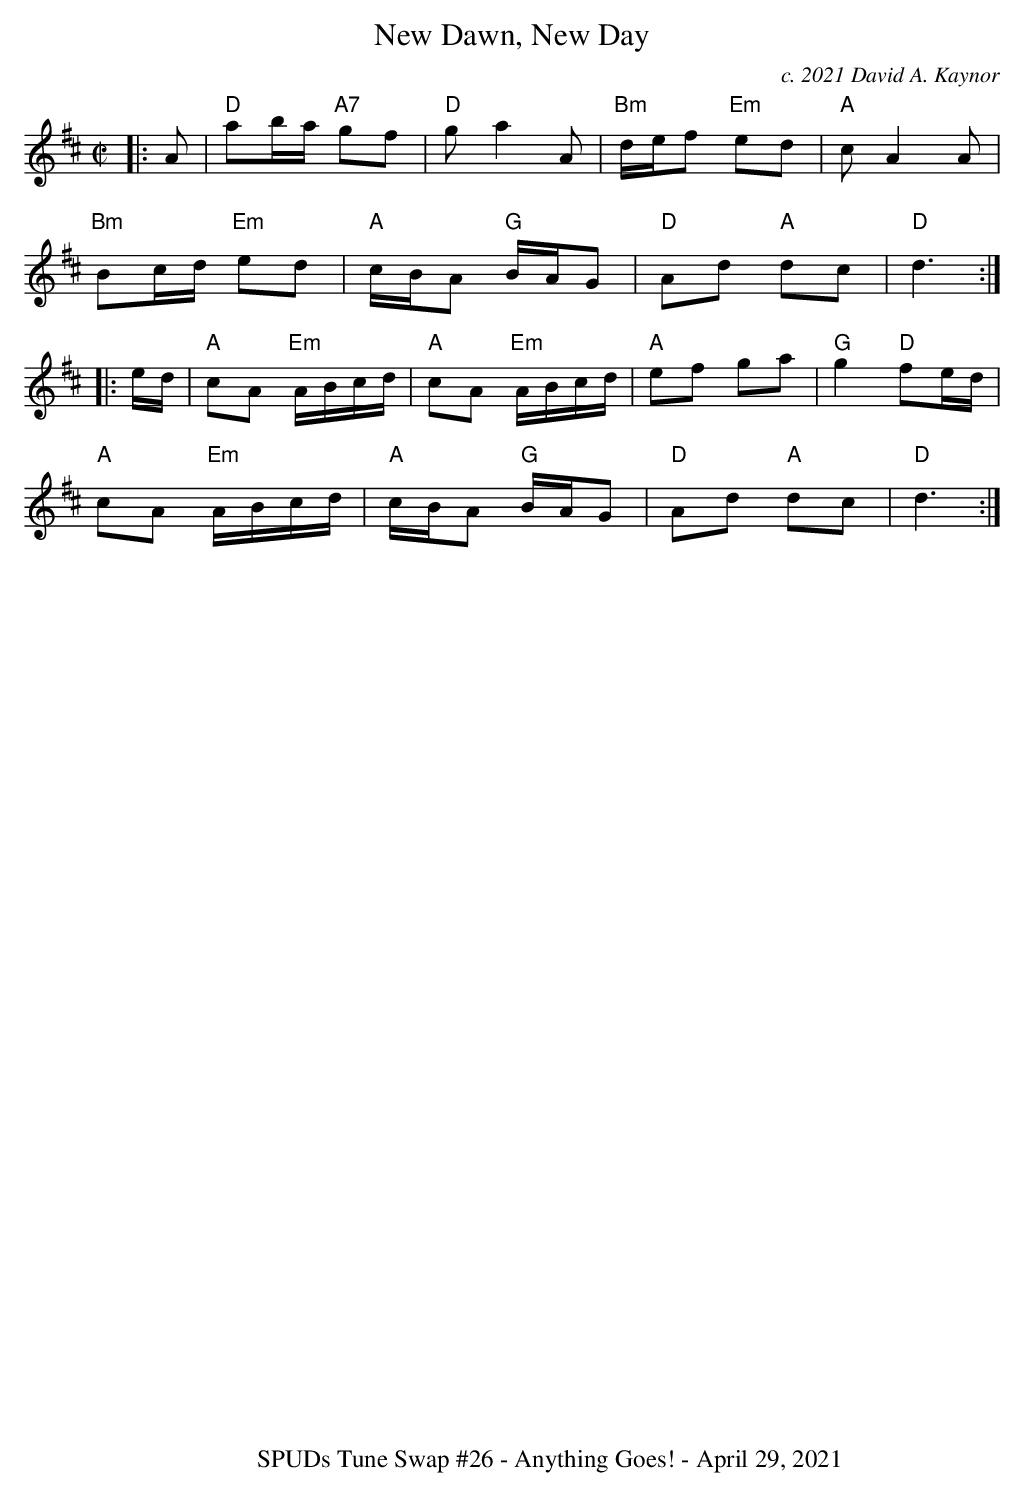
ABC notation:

X:1
T: New Dawn, New Day
C: c. 2021 David A. Kaynor
M:C|
L:1/8
K:D
|:A|"D"ab/a/ "A7"gf|"D"ga2A|"Bm"d/e/f "Em"ed|"A"cA2A|
"Bm"Bc/d/ "Em"ed|"A"c/B/A "G"B/A/G|"D"Ad "A"dc|"D"d3:|
|:e/d/|"A"cA "Em"A/B/c/d/|"A"cA "Em"A/B/c/d/|"A"ef ga|"G"g2 "D"fe/d/|
"A"cA "Em"A/B/c/d/|"A"c/B/A "G"B/A/G|"D"Ad "A"dc|"D"d3:|
